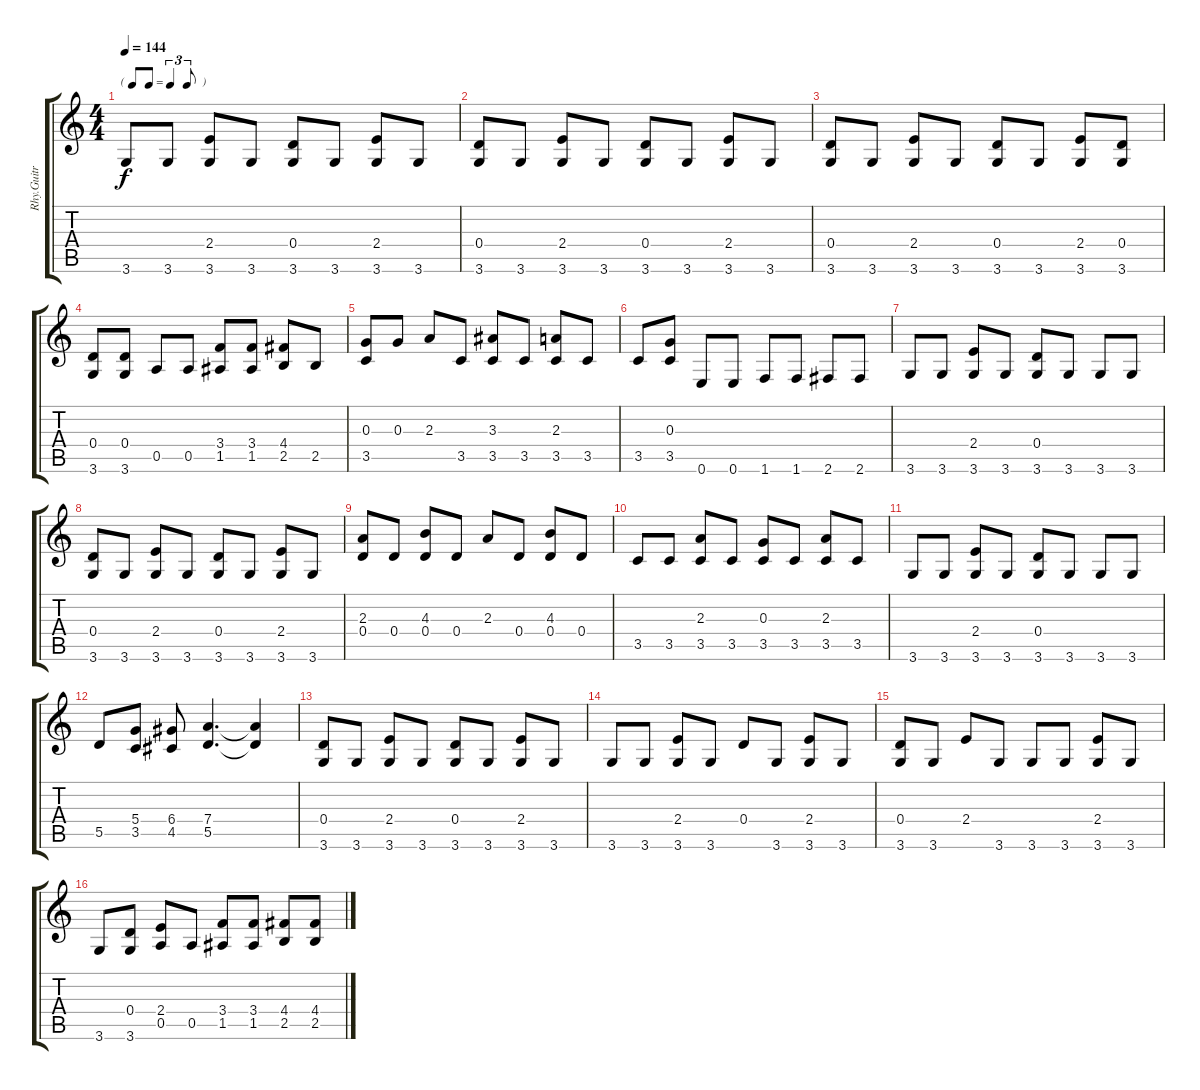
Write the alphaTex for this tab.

\track ("Rhy.Guitr           " "Rhy.Guitr ") {instrument overdrivenguitar}
\staff {score tabs}
\tuning (E4 B3 G3 D3 A2 E2) {hide}
\ts (4 4)
\tf triplet8th
\tempo 144
\clef g2
\ks c
3.6.8{dy f} 3.6.8 (2.4 3.6).8 3.6.8 (0.4 3.6).8 3.6.8 (2.4 3.6).8 3.6.8 |
(0.4 3.6).8 3.6.8 (2.4 3.6).8 3.6.8 (0.4 3.6).8 3.6.8 (2.4 3.6).8 3.6.8 |
(0.4 3.6).8 3.6.8 (2.4 3.6).8 3.6.8 (0.4 3.6).8 3.6.8 (2.4 3.6).8 (0.4 3.6).8 |
(0.4 3.6).8 (0.4 3.6).8 0.5.8 0.5.8 (3.4 1.5).8 (3.4 1.5).8 (4.4 2.5).8 2.5.8 |
(0.3 3.5).8 0.3.8 2.3.8 3.5.8 (3.3 3.5).8 3.5.8 (2.3 3.5).8 3.5.8 |
3.5.8 (0.3 3.5).8 0.6.8 0.6.8 1.6.8 1.6.8 2.6.8 2.6.8 |
3.6.8 3.6.8 (2.4 3.6).8 3.6.8 (0.4 3.6).8 3.6.8 3.6.8 3.6.8 |
(0.4 3.6).8 3.6.8 (2.4 3.6).8 3.6.8 (0.4 3.6).8 3.6.8 (2.4 3.6).8 3.6.8 |
(2.3 0.4).8 0.4.8 (4.3 0.4).8 0.4.8 2.3.8 0.4.8 (4.3 0.4).8 0.4.8 |
3.5.8 3.5.8 (2.3 3.5).8 3.5.8 (0.3 3.5).8 3.5.8 (2.3 3.5).8 3.5.8 |
3.6.8 3.6.8 (2.4 3.6).8 3.6.8 (0.4 3.6).8 3.6.8 3.6.8 3.6.8 |
5.5.8 (5.4 3.5).8 (6.4 4.5).8 (7.4 5.5).4{d} (7.4{t} 5.5{t}).4 |
(0.4 3.6).8 3.6.8 (2.4 3.6).8 3.6.8 (0.4 3.6).8 3.6.8 (2.4 3.6).8 3.6.8 |
3.6.8 3.6.8 (2.4 3.6).8 3.6.8 0.4.8 3.6.8 (2.4 3.6).8 3.6.8 |
(0.4 3.6).8 3.6.8 2.4.8 3.6.8 3.6.8 3.6.8 (2.4 3.6).8 3.6.8 |
3.6.8 (0.4 3.6).8 (2.4 0.5).8 0.5.8 (3.4 1.5).8 (3.4 1.5).8 (4.4 2.5).8 (4.4 2.5).8
